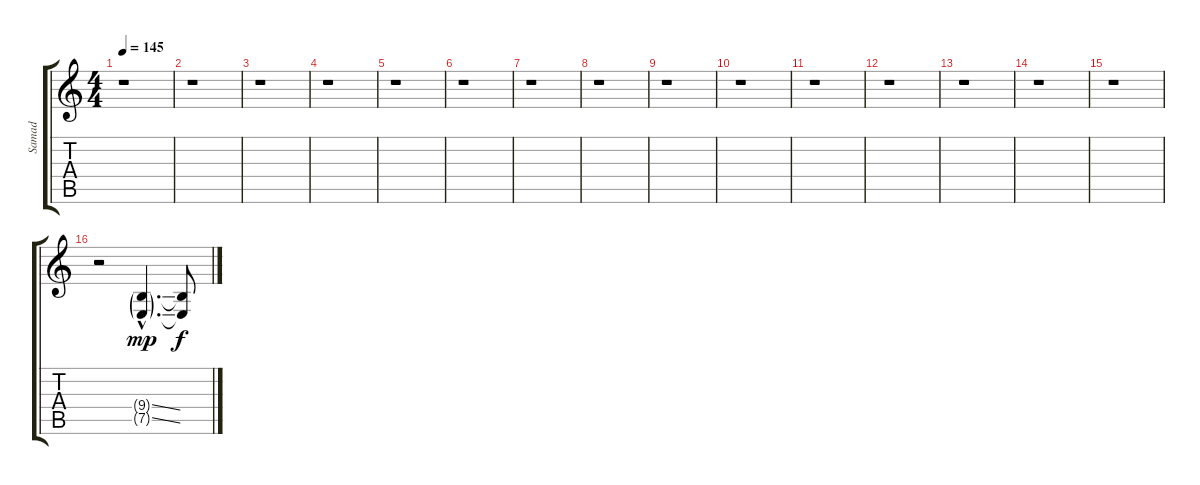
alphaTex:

\track ("Samad" "Samad") {instrument lead5charang}
\staff {score tabs}
\tuning (E4 B3 G3 D3 A2 E2) {hide}
\ts (4 4)
\tempo 145
\clef g2
\ks c
r.1{dy f} |
r.1 |
r.1 |
r.1 |
r.1 |
r.1 |
r.1 |
r.1 |
r.1 |
r.1 |
r.1 |
r.1 |
r.1 |
r.1 |
r.1 |
r.2 (9.4{ss g hac} 7.5{ss g hac}).4{d dy mp} (9.4{t} 7.5{t}).8{dy f}
